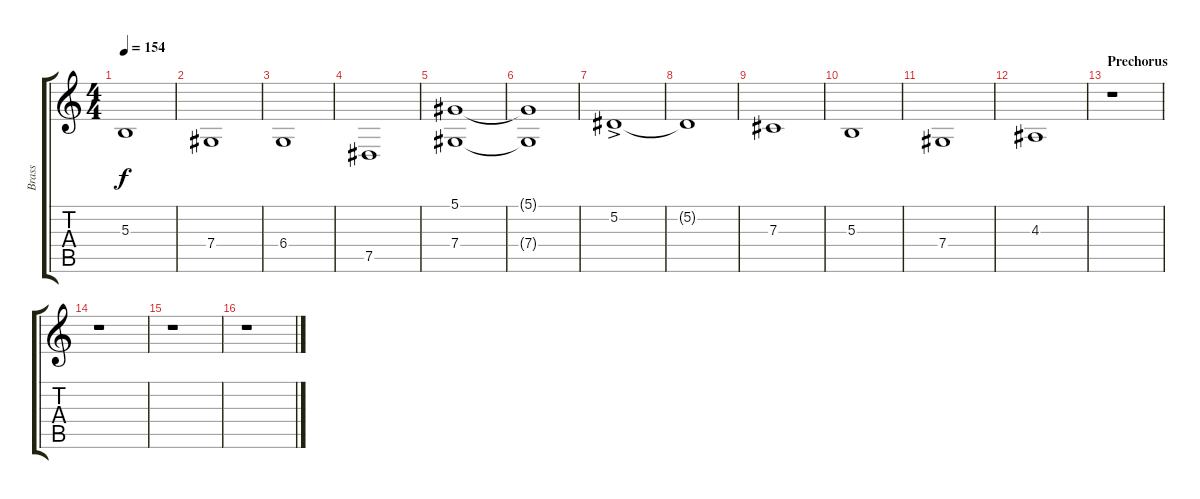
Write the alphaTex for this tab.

\track ("Brass" "Brass") {instrument brasssection}
\staff {score tabs}
\tuning (Eb4 Bb3 Gb3 Db3 Ab2 Eb2) {hide}
\ts (4 4)
\tempo 154
\clef g2
\ks c
5.3.1{dy f} |
7.4.1 |
6.4.1 |
7.5.1 |
(5.1 7.4).1 |
(5.1{t} 7.4{t}).1 |
5.2{ac}.1 |
5.2{t}.1 |
7.3.1 |
5.3.1 |
7.4.1 |
4.3.1 |
\section ("" "Prechorus")
r.1 |
r.1 |
r.1 |
r.1
